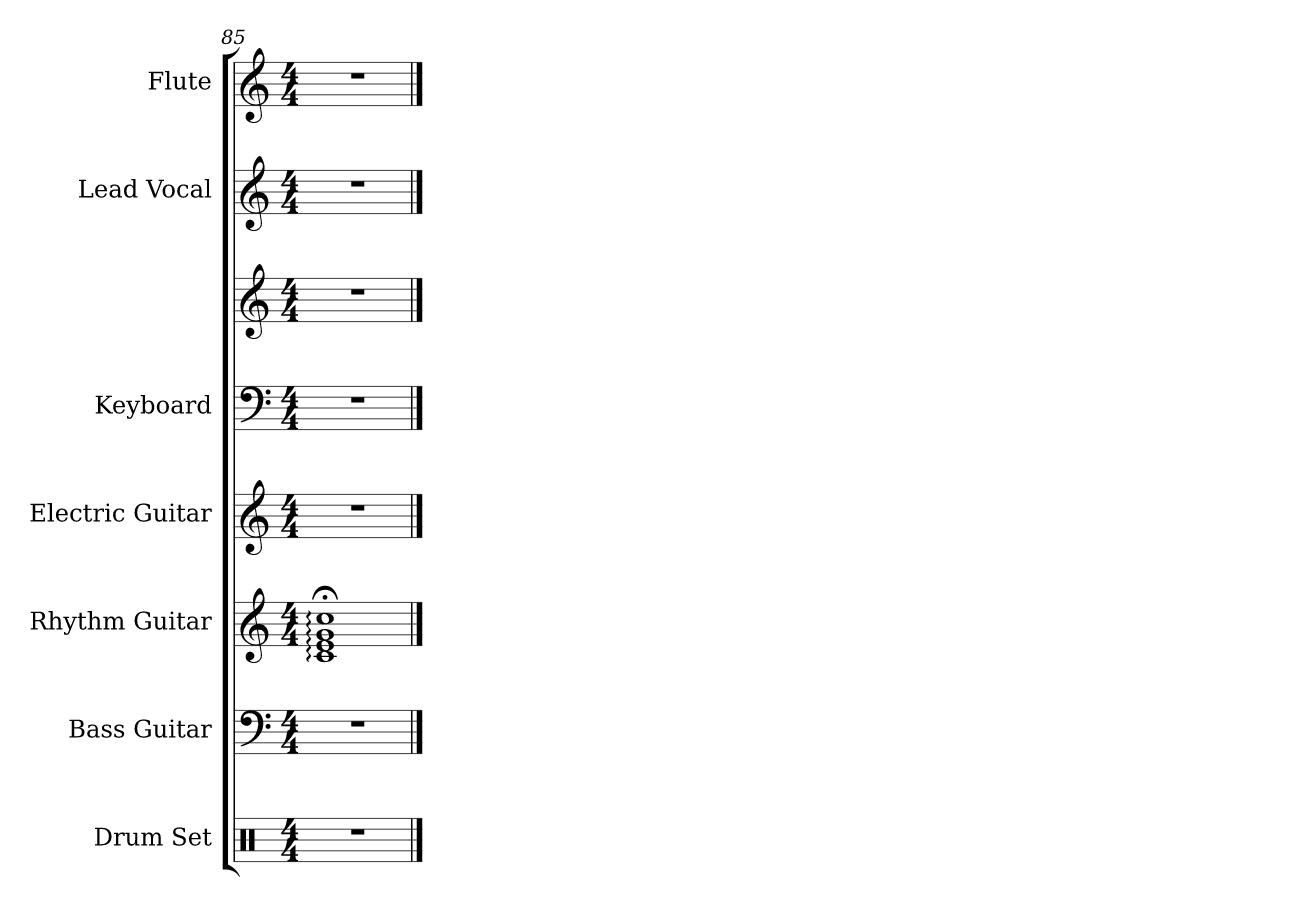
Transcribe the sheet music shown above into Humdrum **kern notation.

**kern	**kern	**kern	**kern	**kern	**kern	**kern	**kern
*part7	*part6	*part5	*part4	*part3	*part3	*part2	*part1
*staff8	*staff7	*staff6	*staff5	*staff4	*staff3	*staff2	*staff1
*I"Drum Set	*I"Bass Guitar	*I"Rhythm Guitar	*I"Electric Guitar	*I"Keyboard	*	*I"Lead Vocal	*I"Flute
*I'Dr.	*I'Bass	*I'Rhy.	*I'E. Gtr.	*I'Kbd.	*	*	*I'Fl.
*clefX	*clefF4	*clefG2	*clefG2	*clefF4	*clefG2	*clefG2	*clefG2
*	*ITrd7c12	*ITrd7c12	*ITrd7c12	*	*	*	*
*k[]	*k[]	*k[]	*k[]	*k[]	*k[]	*k[]	*k[]
*C:	*C:	*C:	*C:	*C:	*C:	*C:	*C:
*M4/4	*M4/4	*M4/4	*M4/4	*M4/4	*M4/4	*M4/4	*M4/4
=85	=85	=85	=85	=85	=85	=85	=85
1r	1r	1Ci;: 1Ei;: 1Gi;: 1ci;:	1r	1r	1r	1r	1r
==	==	==	==	==	==	==	==
*-	*-	*-	*-	*-	*-	*-	*-
